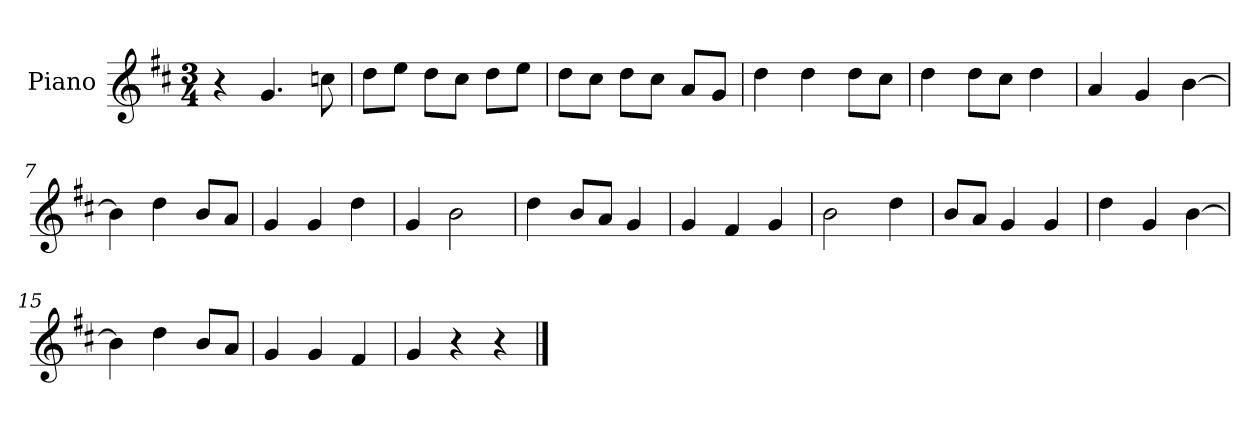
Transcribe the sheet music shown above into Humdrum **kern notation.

**kern
*part1
*staff1
*I"Piano
*I'P-no
*clefG2
*k[f#c#]
*M3/4
*MM180
=1
4r
4.g/
8ccn\
=2
8dd\L
8ee\J
8dd\L
8cc#\J
8dd\L
8ee\J
=3
8dd\L
8cc#\J
8dd\L
8cc#\J
8a/L
8g/J
=4
4dd\
4dd\
8dd\L
8cc#\J
=5
4dd\
8dd\L
8cc#\J
4dd\
=6
4a/
4g/
[4b\
=7
4b\]
4dd\
8b/L
8a/J
=8
4g/
4g/
4dd\
!!LO:LB:g=z
=9
4g/
2b\
=10
4dd\
8b/L
8a/J
4g/
=11
4g/
4f#/
4g/
=12
2b\
4dd\
=13
8b/L
8a/J
4g/
4g/
=14
4dd\
4g/
[4b\
=15
4b\]
4dd\
8b/L
8a/J
=16
4g/
4g/
4f#/
=17
4g/
4r
4r
==
*-
